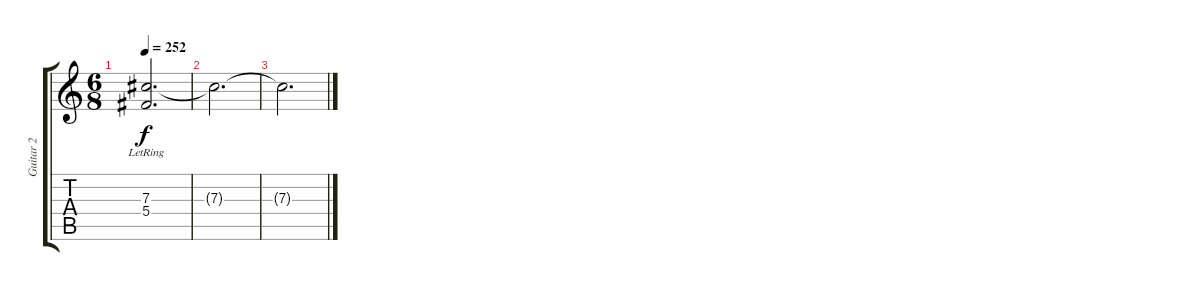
\track ("Guitar 2" "Guitar 2") {instrument electricguitarclean}
\staff {score tabs}
\tuning (Eb4 Bb3 Gb3 Db3 Ab2 Eb2) {hide}
\ts (6 8)
\tempo 252
\clef g2
\ks c
(7.3{lr} 5.4).2{d dy f} |
7.3{t}.2{d} |
7.3{t}.2{d}
